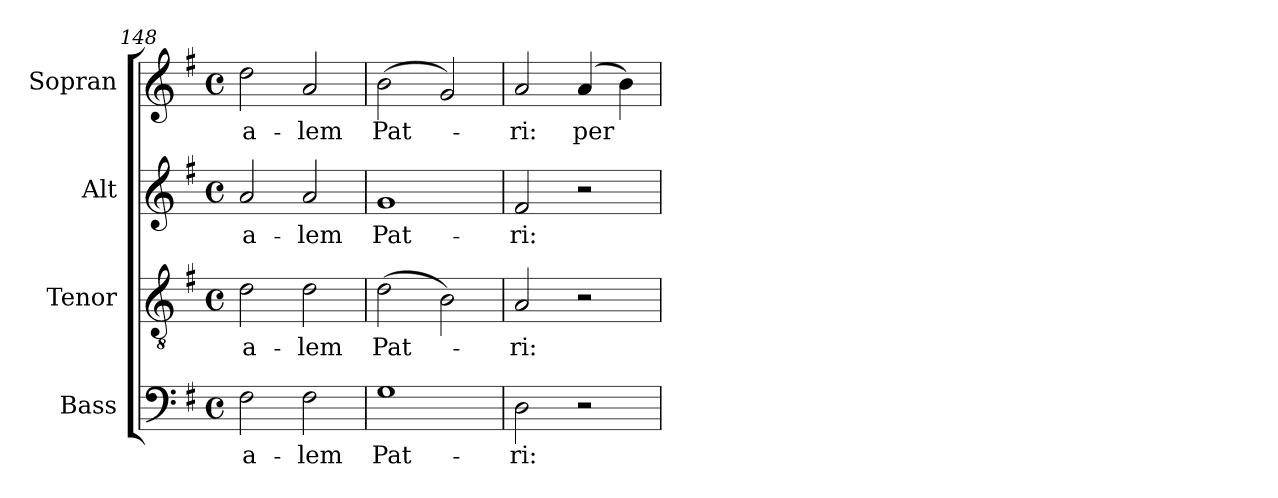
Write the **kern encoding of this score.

**kern	**text	**kern	**text	**kern	**text	**kern	**text
*part4	*part4	*part3	*part3	*part2	*part2	*part1	*part1
*staff4	*staff4	*staff3	*staff3	*staff2	*staff2	*staff1	*staff1
*I"Bass	*	*I"Tenor	*	*I"Alt	*	*I"Sopran	*
*I'B.	*	*I'T.	*	*I'A.	*	*I'S.	*
*clefF4	*	*clefGv2	*	*clefG2	*	*clefG2	*
*k[f#]	*	*k[f#]	*	*k[f#]	*	*k[f#]	*
*G:	*	*G:	*	*G:	*	*G:	*
*M4/4	*	*M4/4	*	*M4/4	*	*M4/4	*
*met(c)	*	*met(c)	*	*met(c)	*	*met(c)	*
=148	=148	=148	=148	=148	=148	=148	=148
!	!LO:LY:b	!	!LO:LY:b	!	!LO:LY:b	!	!LO:LY:b
2F#\	-a-	2d\	-a-	2a/	-a-	2dd\	-a-
!	!LO:LY:b	!	!LO:LY:b	!	!LO:LY:b	!	!LO:LY:b
2F#\	-lem	2d\	-lem	2a/	-lem	2a/	-lem
=149	=149	=149	=149	=149	=149	=149	=149
!	!LO:LY:b	!	!LO:LY:b	!	!LO:LY:b	!	!LO:LY:b
1G	Pat-	(>2d\	Pat-	1g	Pat-	(>2b\	Pat-
.	.	2B\)	.	.	.	2g/)	.
=150	=150	=150	=150	=150	=150	=150	=150
!	!LO:LY:b	!	!LO:LY:b	!	!LO:LY:b	!	!LO:LY:b
2D\	-ri:	2A/	-ri:	2f#/	-ri:	2a/	-ri:
!	!	!	!	!	!	!	!LO:LY:b
2r	.	2r	.	2r	.	(4a/	per
.	.	.	.	.	.	4b\)	.
=	=	=	=	=	=	=	=
*-	*-	*-	*-	*-	*-	*-	*-
